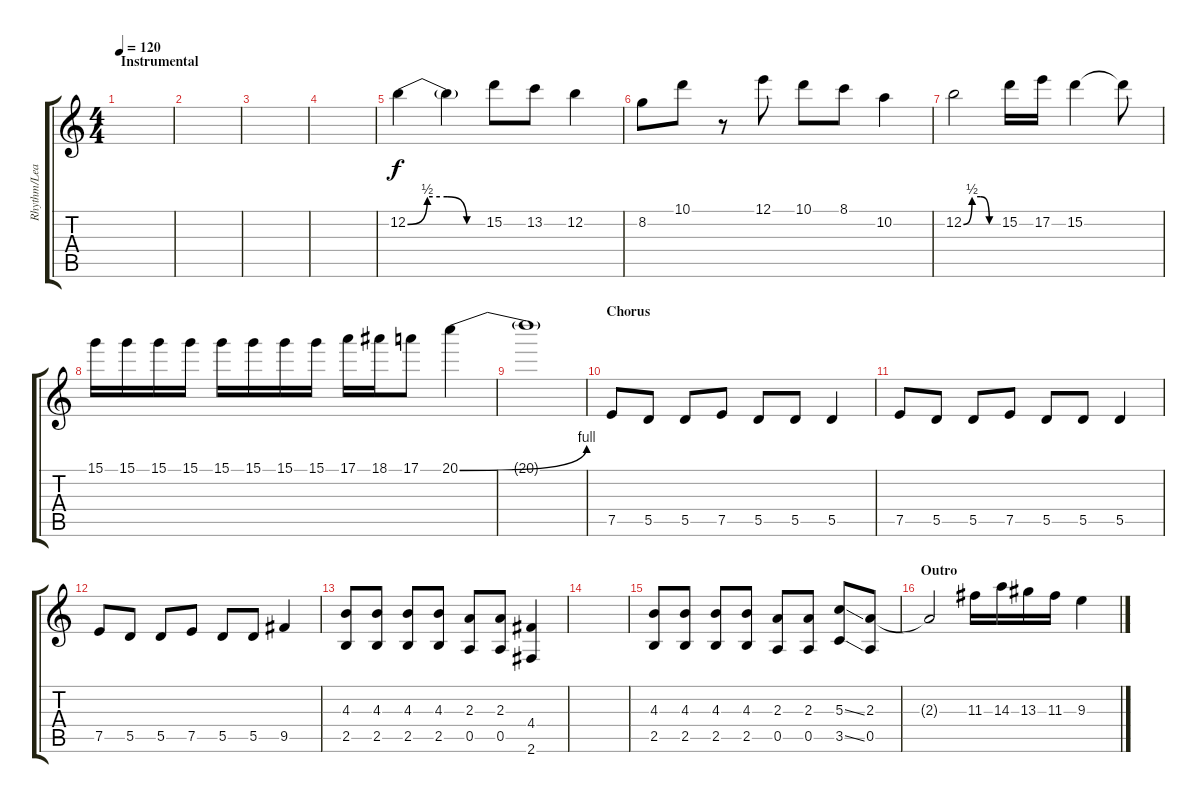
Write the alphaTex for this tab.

\track ("Rhythm/Lead" "Rhythm/Lea") {instrument distortionguitar}
\staff {score tabs}
\tuning (E4 B3 G3 D3 A2 E2) {hide}
\ts (4 4)
\section ("" "Instrumental")
\tempo 120
\clef g2
\ks c
|
|
|
|
12.2{be (custom 0 0 15 2 30 2 45 0 60 0)}.4 12.2{t}.4 15.2.8 13.2.8 12.2.4 |
8.2.8 10.1.8 r.8 12.1.8 10.1.8 8.1.8 10.2.4 |
12.2{be (custom 0 0 15 2 30 2 45 0 60 0)}.2 15.2.16 17.2.16 15.2.4 15.2{t}.8 |
15.1.16 15.1.16 15.1.16 15.1.16 15.1.16 15.1.16 15.1.16 15.1.16 17.1.16 18.1.16 17.1.8 20.1{be (bend 0 0 60 4)}.4 |
20.1{t}.1 |
\section ("" "Chorus")
7.5.8 5.5.8 5.5.8 7.5.8 5.5.8 5.5.8 5.5.4 |
7.5.8 5.5.8 5.5.8 7.5.8 5.5.8 5.5.8 5.5.4 |
7.5.8 5.5.8 5.5.8 7.5.8 5.5.8 5.5.8 9.5.4 |
(4.3 2.5).8 (4.3 2.5).8 (4.3 2.5).8 (4.3 2.5).8 (2.3 0.5).8 (2.3 0.5).8 (4.4 2.6).4 |
|
(4.3 2.5).8 (4.3 2.5).8 (4.3 2.5).8 (4.3 2.5).8 (2.3 0.5).8 (2.3 0.5).8 (5.3{ss} 3.5{ss}).8 (2.3 0.5).8 |
\section ("" "Outro")
2.3{t}.2 11.3.16 14.3.16 13.3.16 11.3.16 9.3.4
